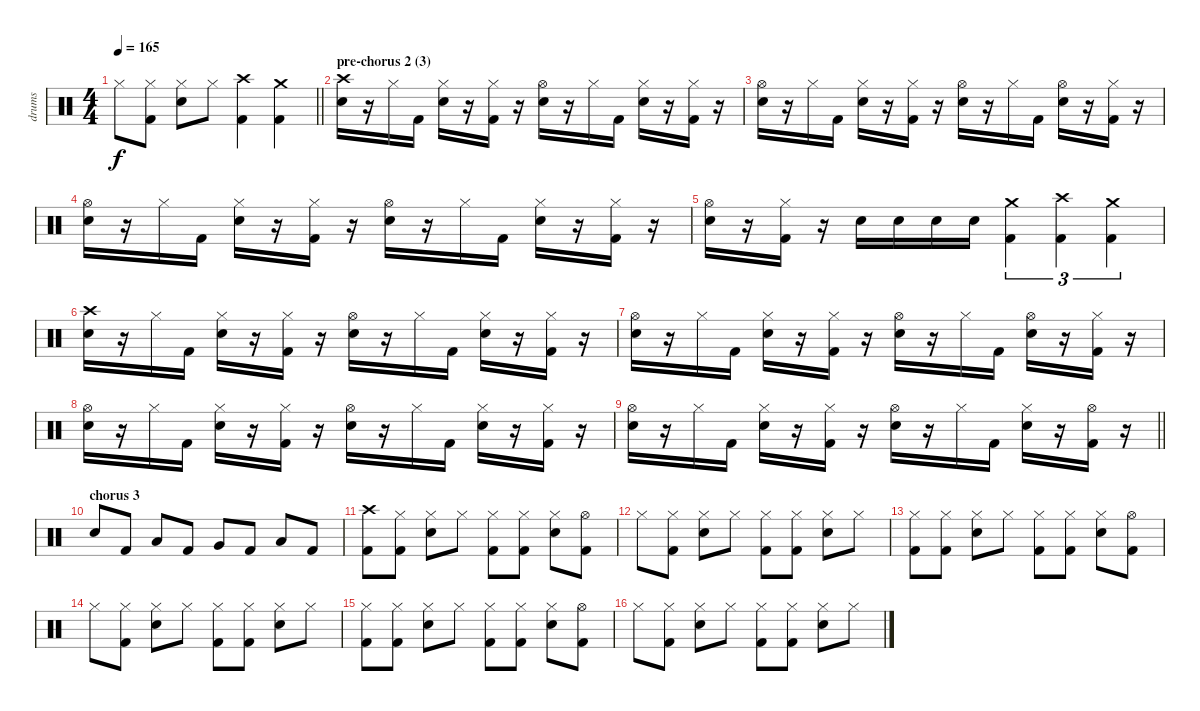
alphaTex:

\track ("drums" "drums") {instrument percussion}
\staff {score}
\articulation defaults
\ts (4 4)
\tempo 165
\clef neutral
\barLineRight lightlight
\ks c "Hi-Hat (closed)".8{dy f}
("Hi-Hat (closed)" "Kick (hit) 2").8 ("Hi-Hat (closed)" "Snare (hit) 2").8 "Hi-Hat (closed)".8 ("Crash high (hit)" "Kick (hit) 2").4 ("Crash medium (hit)" "Kick (hit) 2").4 |
\section ("" "pre-chorus 2 (3)")
("Crash high (hit)" "Snare (hit) 2").16 r.16 "Hi-Hat (closed)".16 "Kick (hit) 2".16 ("Hi-Hat (closed)" "Snare (hit) 2").16 r.16 ("Hi-Hat (closed)" "Kick (hit) 2").16 r.16 ("Hi-Hat (open)" "Snare (hit) 2").16 r.16 "Hi-Hat (closed)".16 "Kick (hit) 2".16 ("Hi-Hat (closed)" "Snare (hit) 2").16 r.16 ("Hi-Hat (closed)" "Kick (hit) 2").16 r.16 |
("Hi-Hat (open)" "Snare (hit) 2").16 r.16 "Hi-Hat (closed)".16 "Kick (hit) 2".16 ("Hi-Hat (closed)" "Snare (hit) 2").16 r.16 ("Hi-Hat (closed)" "Kick (hit) 2").16 r.16 ("Hi-Hat (open)" "Snare (hit) 2").16 r.16 "Hi-Hat (closed)".16 "Kick (hit) 2".16 ("Hi-Hat (open)" "Snare (hit) 2").16 r.16 ("Hi-Hat (closed)" "Kick (hit) 2").16 r.16 |
("Hi-Hat (open)" "Snare (hit) 2").16 r.16 "Hi-Hat (closed)".16 "Kick (hit) 2".16 ("Hi-Hat (closed)" "Snare (hit) 2").16 r.16 ("Hi-Hat (closed)" "Kick (hit) 2").16 r.16 ("Hi-Hat (open)" "Snare (hit) 2").16 r.16 "Hi-Hat (closed)".16 "Kick (hit) 2".16 ("Hi-Hat (closed)" "Snare (hit) 2").16 r.16 ("Hi-Hat (closed)" "Kick (hit) 2").16 r.16 |
("Hi-Hat (open)" "Snare (hit) 2").16 r.16 ("Hi-Hat (closed)" "Kick (hit) 2").16 r.16 "Snare (hit) 2".16 "Snare (hit) 2".16 "Snare (hit) 2".16 "Snare (hit) 2".16 ("Crash medium (hit)" "Kick (hit) 2").4{tu (3 2)} ("Crash high (hit)" "Kick (hit) 2").4{tu (3 2)} ("Crash medium (hit)" "Kick (hit) 2").4{tu (3 2)} |
("Crash high (hit)" "Snare (hit) 2").16 r.16 "Hi-Hat (closed)".16 "Kick (hit) 2".16 ("Hi-Hat (closed)" "Snare (hit) 2").16 r.16 ("Hi-Hat (closed)" "Kick (hit) 2").16 r.16 ("Hi-Hat (open)" "Snare (hit) 2").16 r.16 "Hi-Hat (closed)".16 "Kick (hit) 2".16 ("Hi-Hat (closed)" "Snare (hit) 2").16 r.16 ("Hi-Hat (closed)" "Kick (hit) 2").16 r.16 |
("Hi-Hat (open)" "Snare (hit) 2").16 r.16 "Hi-Hat (closed)".16 "Kick (hit) 2".16 ("Hi-Hat (closed)" "Snare (hit) 2").16 r.16 ("Hi-Hat (closed)" "Kick (hit) 2").16 r.16 ("Hi-Hat (open)" "Snare (hit) 2").16 r.16 "Hi-Hat (closed)".16 "Kick (hit) 2".16 ("Hi-Hat (open)" "Snare (hit) 2").16 r.16 ("Hi-Hat (closed)" "Kick (hit) 2").16 r.16 |
("Hi-Hat (open)" "Snare (hit) 2").16 r.16 "Hi-Hat (closed)".16 "Kick (hit) 2".16 ("Hi-Hat (closed)" "Snare (hit) 2").16 r.16 ("Hi-Hat (closed)" "Kick (hit) 2").16 r.16 ("Hi-Hat (open)" "Snare (hit) 2").16 r.16 "Hi-Hat (closed)".16 "Kick (hit) 2".16 ("Hi-Hat (closed)" "Snare (hit) 2").16 r.16 ("Hi-Hat (closed)" "Kick (hit) 2").16 r.16 |
\barLineRight lightlight
("Hi-Hat (open)" "Snare (hit) 2").16 r.16 "Hi-Hat (closed)".16 "Kick (hit) 2".16 ("Hi-Hat (closed)" "Snare (hit) 2").16 r.16 ("Hi-Hat (closed)" "Kick (hit) 2").16 r.16 ("Hi-Hat (open)" "Snare (hit) 2").16 r.16 "Hi-Hat (closed)".16 "Kick (hit) 2".16 ("Hi-Hat (closed)" "Snare (hit) 2").16 r.16 ("Hi-Hat (open)" "Kick (hit) 2").16 r.16 |
\section ("" "chorus 3")
"Snare (hit) 2".8 "Kick (hit) 2".8 "Low Tom (hit)".8 "Kick (hit) 2".8 "Very Low Tom (hit)".8 "Kick (hit) 2".8 "Low Floor Tom (hit)".8 "Kick (hit) 2".8 |
("Crash high (hit)" "Kick (hit) 2").8 ("Hi-Hat (closed)" "Kick (hit) 2").8 ("Hi-Hat (closed)" "Snare (hit) 2").8 "Hi-Hat (closed)".8 ("Hi-Hat (closed)" "Kick (hit) 2").8 ("Hi-Hat (closed)" "Kick (hit) 2").8 ("Hi-Hat (closed)" "Snare (hit) 2").8 ("Hi-Hat (open)" "Kick (hit) 2").8 |
"Hi-Hat (closed)".8 ("Hi-Hat (closed)" "Kick (hit) 2").8 ("Hi-Hat (closed)" "Snare (hit) 2").8 "Hi-Hat (closed)".8 ("Hi-Hat (closed)" "Kick (hit) 2").8 ("Hi-Hat (closed)" "Kick (hit) 2").8 ("Hi-Hat (closed)" "Snare (hit) 2").8 "Hi-Hat (closed)".8 |
("Hi-Hat (closed)" "Kick (hit) 2").8 ("Hi-Hat (closed)" "Kick (hit) 2").8 ("Hi-Hat (closed)" "Snare (hit) 2").8 "Hi-Hat (closed)".8 ("Hi-Hat (closed)" "Kick (hit) 2").8 ("Hi-Hat (closed)" "Kick (hit) 2").8 ("Hi-Hat (closed)" "Snare (hit) 2").8 ("Hi-Hat (open)" "Kick (hit) 2").8 |
"Hi-Hat (closed)".8 ("Hi-Hat (closed)" "Kick (hit) 2").8 ("Hi-Hat (closed)" "Snare (hit) 2").8 "Hi-Hat (closed)".8 ("Hi-Hat (closed)" "Kick (hit) 2").8 ("Hi-Hat (closed)" "Kick (hit) 2").8 ("Hi-Hat (closed)" "Snare (hit) 2").8 "Hi-Hat (closed)".8 |
("Hi-Hat (closed)" "Kick (hit) 2").8 ("Hi-Hat (closed)" "Kick (hit) 2").8 ("Hi-Hat (closed)" "Snare (hit) 2").8 "Hi-Hat (closed)".8 ("Hi-Hat (closed)" "Kick (hit) 2").8 ("Hi-Hat (closed)" "Kick (hit) 2").8 ("Hi-Hat (closed)" "Snare (hit) 2").8 ("Hi-Hat (open)" "Kick (hit) 2").8 |
"Hi-Hat (closed)".8 ("Hi-Hat (closed)" "Kick (hit) 2").8 ("Hi-Hat (closed)" "Snare (hit) 2").8 "Hi-Hat (closed)".8 ("Hi-Hat (closed)" "Kick (hit) 2").8 ("Hi-Hat (closed)" "Kick (hit) 2").8 ("Hi-Hat (closed)" "Snare (hit) 2").8 "Hi-Hat (closed)".8
